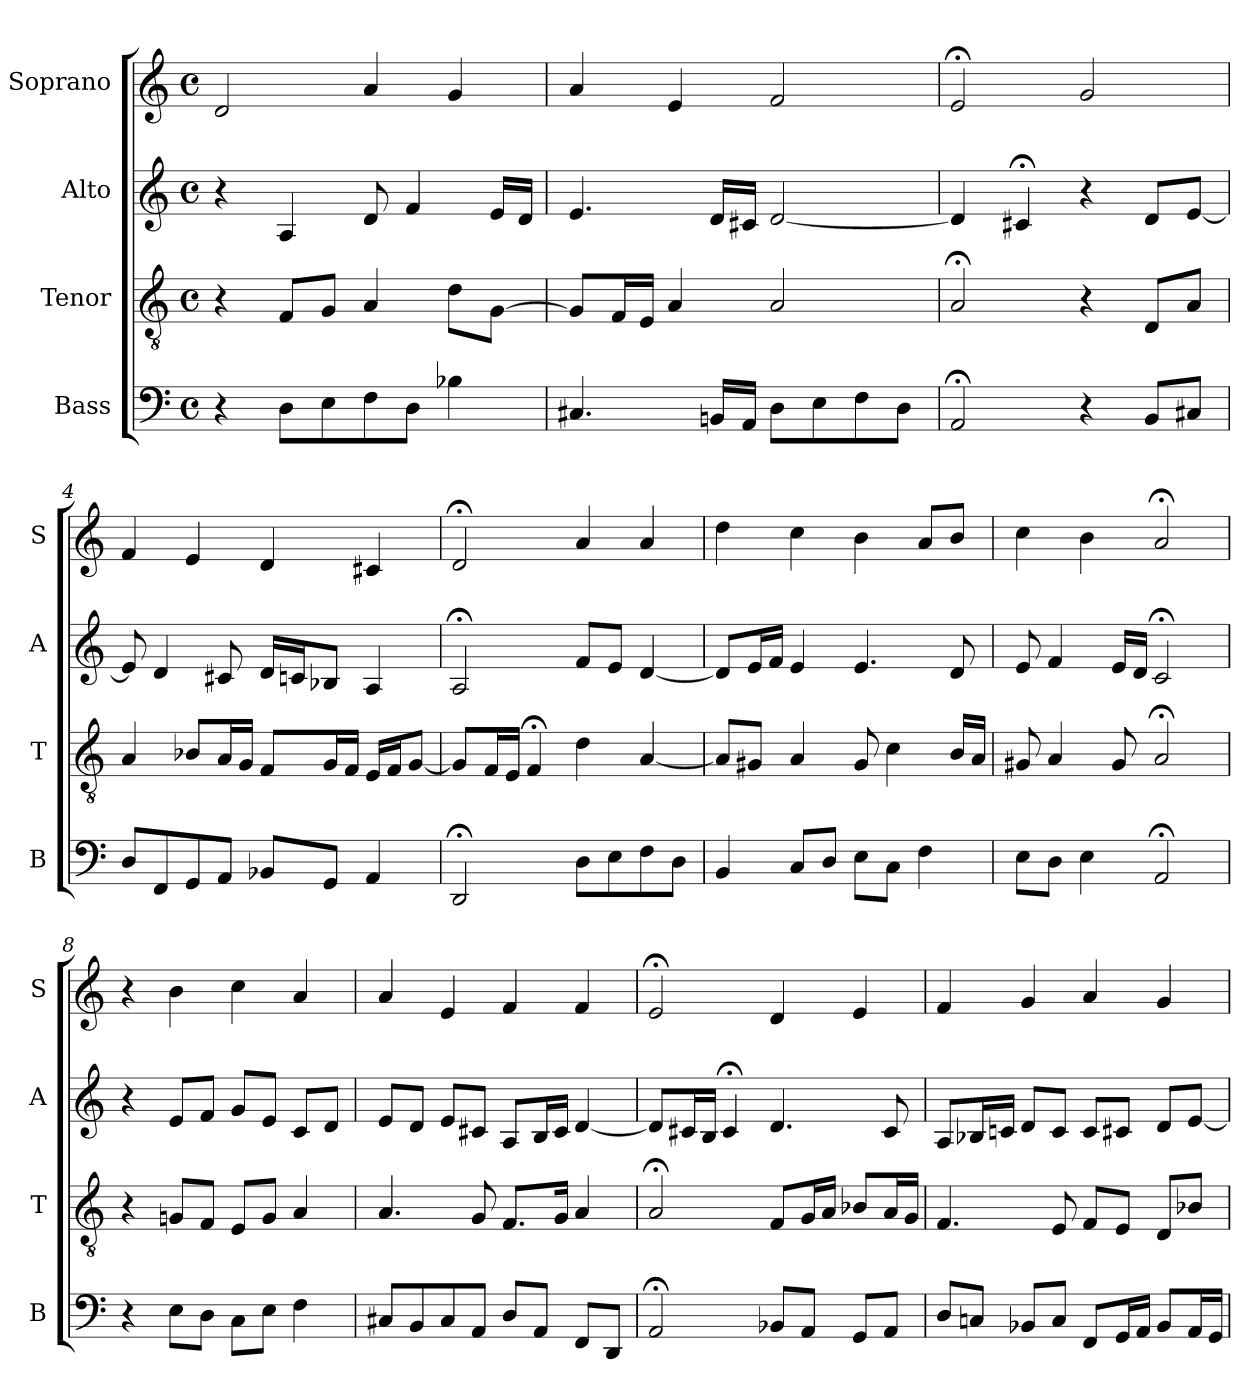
**kern	**kern	**kern	**kern
*part4	*part3	*part2	*part1
*staff4	*staff3	*staff2	*staff1
*I"Bass	*I"Tenor	*I"Alto	*I"Soprano
*I'B	*I'T	*I'A	*I'S
*clefF4	*clefGv2	*clefG2	*clefG2
*k[]	*k[]	*k[]	*k[]
*D:dor	*D:dor	*D:dor	*D:dor
*M4/4	*M4/4	*M4/4	*M4/4
*met(c)	*met(c)	*met(c)	*met(c)
*MM100	*MM100	*MM100	*MM100
=1	=1	=1	=1
4r	4r	4r	2di
8DL	8FL	4A	.
8E	8GiJ	.	.
8F	4Ai	8d	4ai
8DJ	.	4f	.
4B-X	8dL	.	4g
.	[8GJ	16eLL	.
.	.	16dJJ	.
=2	=2	=2	=2
4.C#X	8GL]	4.e	4a
.	16FL	.	.
.	16EJJ	.	.
.	4A	.	4e
16BBnLL	.	16dLL	.
16AAJJ	.	16c#XJJ	.
8DL	2A	[2d	2f
8E	.	.	.
8F	.	.	.
8DJ	.	.	.
=3	=3	=3	=3
2AA;<	2A;<	4d]	2e;<
.	.	4c#X;<	.
4r	4r	4r	2g
8BBL	8DL	8dL	.
8C#XJ	8AJ	[8eJ	.
=4	=4	=4	=4
8DL	4A	8e]	4f
8FF	.	4d	.
8GG	8B-XL	.	4e
8AAJ	16AL	8c#X	.
.	16GJJ	.	.
8BB-XL	8FL	16dLL	4d
.	.	16cnJ	.
8GGJ	16GL	8B-XJ	.
.	16FJJ	.	.
4AA	16ELL	4A	4c#X
.	16FJ	.	.
.	[8GJ	.	.
=5	=5	=5	=5
2DD;<	8GL]	2A;<	2d;<
.	16FL	.	.
.	16EJJ	.	.
.	4F;<	.	.
8DL	4d	8fL	4a
8E	.	8eJ	.
8F	[4A	[4d	4a
8DJ	.	.	.
=6	=6	=6	=6
4BB	8AL]	8dL]	4dd
.	8G#XJ	16eL	.
.	.	16fJJ	.
8CL	4A	4e	4cc
8DJ	.	.	.
8EL	8G#	4.e	4b
8CJ	4c	.	.
4F	.	.	8aL
.	16BLL	8d	8bJ
.	16AJJ	.	.
=7	=7	=7	=7
8EL	8G#X	8e	4cc
8DJ	4A	4f	.
4E	.	.	4b
.	8G#	16eLL	.
.	.	16dJJ	.
2AA;<	2A;<	2c;<	2a;<
=8	=8	=8	=8
4r	4r	4r	4r
8EL	8GnL	8eL	4b
8DJ	8FJ	8fJ	.
8CL	8EL	8gL	4cc
8EJ	8GJ	8eJ	.
4F	4A	8cL	4a
.	.	8dJ	.
=9	=9	=9	=9
8C#XL	4.A	8eL	4a
8BB	.	8dJ	.
8C#	.	8eL	4e
8AAJ	8G	8c#XJ	.
8DL	8.FL	8AL	4f
8AAJ	.	16BL	.
.	16GJk	16c#JJ	.
8FFL	4A	[4d	4f
8DDJ	.	.	.
=10	=10	=10	=10
2AA;<	2A;<	8dL]	2e;<
.	.	16c#XL	.
.	.	16BJJ	.
.	.	4c#;<	.
8BB-XL	8FL	4.d	4d
8AAJ	16GL	.	.
.	16AJJ	.	.
8GGL	8B-XL	.	4e
8AAJ	16AL	8c#	.
.	16GJJ	.	.
=11	=11	=11	=11
8DL	4.F	8AL	4f
8CnJ	.	16B-XL	.
.	.	16cnJJ	.
8BB-XL	.	8dL	4g
8CJ	8E	8cJ	.
8FFL	8FL	8cL	4a
16GGL	8EJ	8c#XJ	.
16AAJJ	.	.	.
8BB-L	8DL	8dL	4g
16AAL	8B-XJ	[8eJ	.
16GGJJ	.	.	.
=	=	=	=
*-	*-	*-	*-
